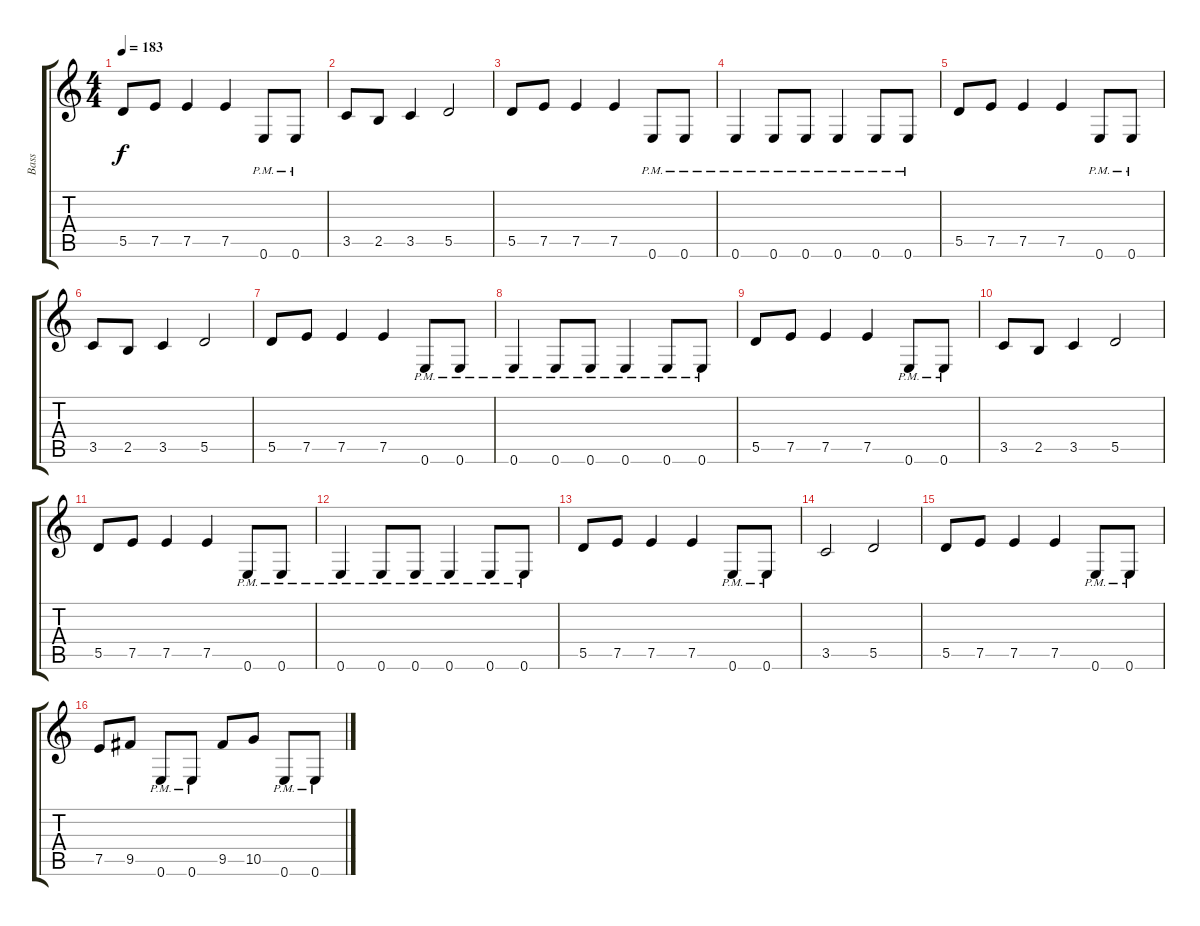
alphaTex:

\track ("Bass" "Bass") {instrument electricbasspick}
\staff {score tabs}
\tuning (E4 B3 G3 D3 A2 E2) {hide}
\ts (4 4)
\tempo 183
\clef g2
\ks c
5.5.8{dy f} 7.5.8 7.5.4 7.5.4 0.6{pm}.8 0.6{pm}.8 |
3.5.8 2.5.8 3.5.4 5.5.2 |
5.5.8 7.5.8 7.5.4 7.5.4 0.6{pm}.8 0.6{pm}.8 |
0.6{pm}.4 0.6{pm}.8 0.6{pm}.8 0.6{pm}.4 0.6{pm}.8 0.6{pm}.8 |
5.5.8 7.5.8 7.5.4 7.5.4 0.6{pm}.8 0.6{pm}.8 |
3.5.8 2.5.8 3.5.4 5.5.2 |
5.5.8 7.5.8 7.5.4 7.5.4 0.6{pm}.8 0.6{pm}.8 |
0.6{pm}.4 0.6{pm}.8 0.6{pm}.8 0.6{pm}.4 0.6{pm}.8 0.6{pm}.8 |
5.5.8 7.5.8 7.5.4 7.5.4 0.6{pm}.8 0.6{pm}.8 |
3.5.8 2.5.8 3.5.4 5.5.2 |
5.5.8 7.5.8 7.5.4 7.5.4 0.6{pm}.8 0.6{pm}.8 |
0.6{pm}.4 0.6{pm}.8 0.6{pm}.8 0.6{pm}.4 0.6{pm}.8 0.6{pm}.8 |
5.5.8 7.5.8 7.5.4 7.5.4 0.6{pm}.8 0.6{pm}.8 |
3.5.2 5.5.2 |
5.5.8 7.5.8 7.5.4 7.5.4 0.6{pm}.8 0.6{pm}.8 |
7.5.8 9.5.8 0.6{pm}.8 0.6{pm}.8 9.5.8 10.5.8 0.6{pm}.8 0.6{pm}.8
